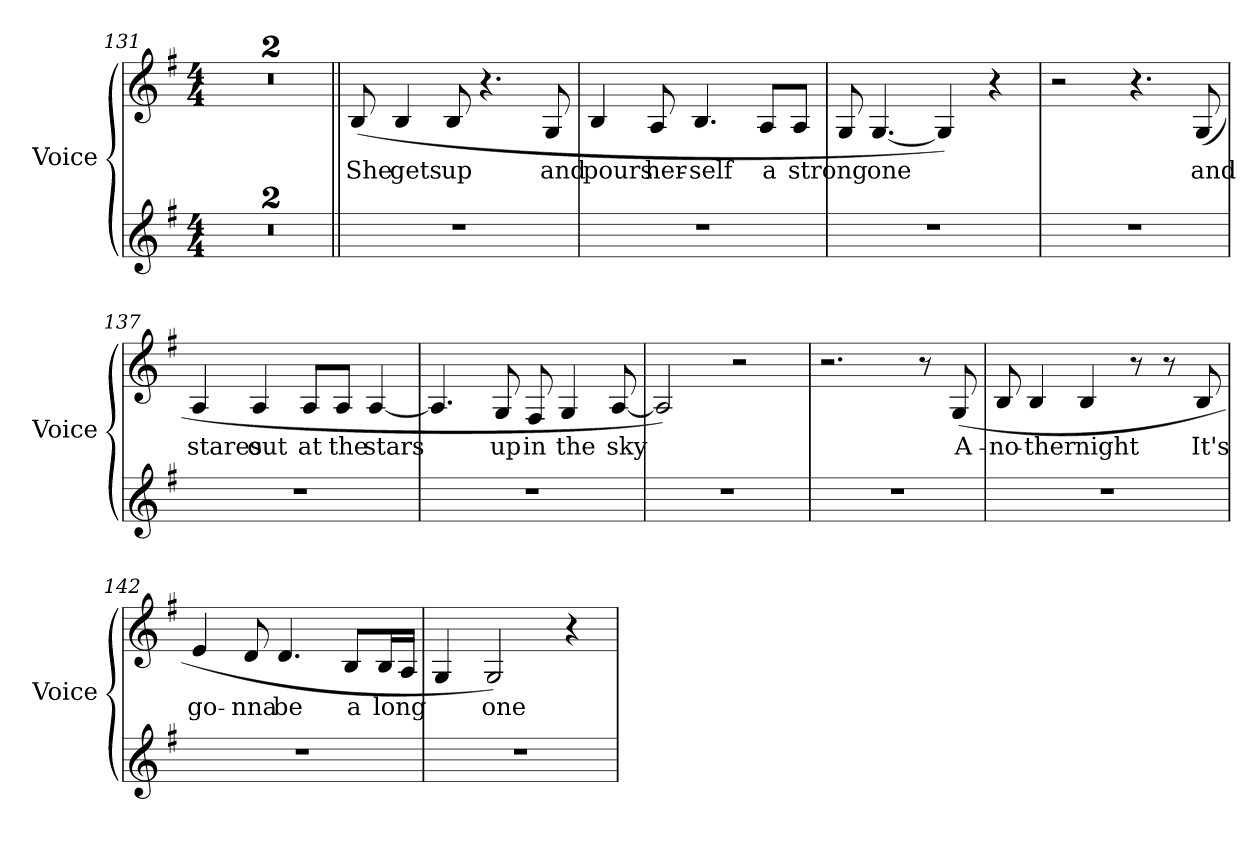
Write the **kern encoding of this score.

**kern	**kern	**text
*part2	*part1	*part1
*staff2	*staff1	*staff1
*I"Voice	*I"Voice	*
*I'Voice	*I'Voice	*
*clefG2	*clefG2	*
*k[f#]	*k[f#]	*
*G:	*G:	*
*M4/4	*M4/4	*
=131	=131	=131
1r	1r	.
=132	=132	=132
1r	1r	.
=133||	=133||	=133||
!	!	!LO:LY:b:color=#000000
1r	(8Bi/	She
!	!	!LO:LY:b:color=#000000
.	4Bi/	gets
!	!	!LO:LY:b:color=#000000
.	8Bi/	up
.	4.r	.
!	!	!LO:LY:b:color=#000000
.	8Gi/	and
!!LO:LB:g=z
=134	=134	=134
!	!	!LO:LY:b:color=#000000
1r	4Bi/	pours
!	!	!LO:LY:b:color=#000000
.	8Ai/	her-
!	!	!LO:LY:b:color=#000000
.	4.Bi/	-self
!	!	!LO:LY:b:color=#000000
.	8Ai/L	a
!	!	!LO:LY:b:color=#000000
.	8Ai/J	strong
=135	=135	=135
1r	8Gi/	.
!	!	!LO:LY:b:color=#000000
.	[4.Gi/	one
.	4Gi/])	.
.	4r	.
=136	=136	=136
1r	2r	.
.	4.r	.
!	!	!LO:LY:b:color=#000000
.	(8Gi/	and
=137	=137	=137
!	!	!LO:LY:b:color=#000000
1r	4Ai/	stares
!	!	!LO:LY:b:color=#000000
.	4Ai/	out
!	!	!LO:LY:b:color=#000000
.	8Ai/L	at
!	!	!LO:LY:b:color=#000000
.	8Ai/J	the
!	!	!LO:LY:b:color=#000000
.	[4Ai/	stars
=138	=138	=138
1r	4.Ai/]	.
!	!	!LO:LY:b:color=#000000
.	8Gi/	up
!	!	!LO:LY:b:color=#000000
.	8F#i/	in
!	!	!LO:LY:b:color=#000000
.	4Gi/	the
!	!	!LO:LY:b:color=#000000
.	[8Ai/	sky
!!LO:LB:g=z
=139	=139	=139
1r	2Ai/])	.
.	2r	.
=140	=140	=140
1r	2.r	.
.	8r	.
!	!	!LO:LY:b:color=#000000
.	(8Gi/	A-
=141	=141	=141
!	!	!LO:LY:b:color=#000000
1r	8Bi/	-no-
!	!	!LO:LY:b:color=#000000
.	4Bi/	-ther
!	!	!LO:LY:b:color=#000000
.	4Bi/	night
.	8r	.
.	8r	.
!	!	!LO:LY:b:color=#000000
.	8Bi/	It's
=142	=142	=142
!	!	!LO:LY:b:color=#000000
1r	4ei/	go-
!	!	!LO:LY:b:color=#000000
.	8di/	-nna
!	!	!LO:LY:b:color=#000000
.	4.di/	be
!	!	!LO:LY:b:color=#000000
.	8Bi/L	a
!	!	!LO:LY:b:color=#000000
.	16Bi/L	long
.	16Ai/JJ	.
=143	=143	=143
1r	4Gi/	.
!	!	!LO:LY:b:color=#000000
.	2Gi/)	one
.	4r	.
=	=	=
*-	*-	*-
